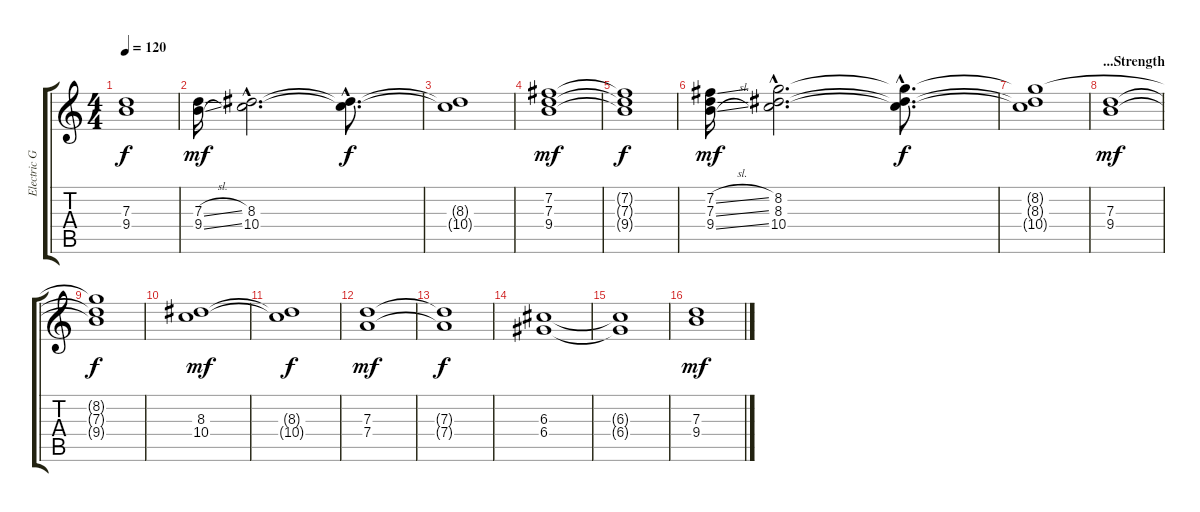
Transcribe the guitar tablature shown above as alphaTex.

\track ("Electric Guitar" "Electric G") {instrument distortionguitar}
\staff {score tabs}
\tuning (E4 B3 G3 D3 A2 E2) {hide}
\ts (4 4)
\tempo 120
\clef g2
\ks c
(7.3{t} 9.4{t}).1{dy f} |
(7.3{sl} 9.4{sl}).16{dy mf} (8.3{hac} 10.4{hac}).2{d} (8.3{hac t} 10.4{hac t}).8{d dy f} |
(8.3{t} 10.4{t}).1 |
(7.2 7.3 9.4).1{dy mf} |
(7.2{t} 7.3{t} 9.4{t}).1{dy f} |
(7.2{sl} 7.3{sl} 9.4{sl}).16{dy mf} (8.2{hac} 8.3{hac} 10.4{hac}).2{d} (8.2{hac t} 8.3{hac t} 10.4{hac t}).8{d dy f} |
(8.2{t} 8.3{t} 10.4{t}).1 |
\section ("" "...Strength")
(7.3 9.4).1{dy mf} |
(8.2{t} 7.3{t} 9.4{t}).1{dy f} |
(8.3 10.4).1{dy mf} |
(8.3{t} 10.4{t}).1{dy f} |
(7.3 7.4).1{dy mf} |
(7.3{t} 7.4{t}).1{dy f} |
(6.3 6.4).1 |
(6.3{t} 6.4{t}).1 |
(7.3 9.4).1{dy mf}
